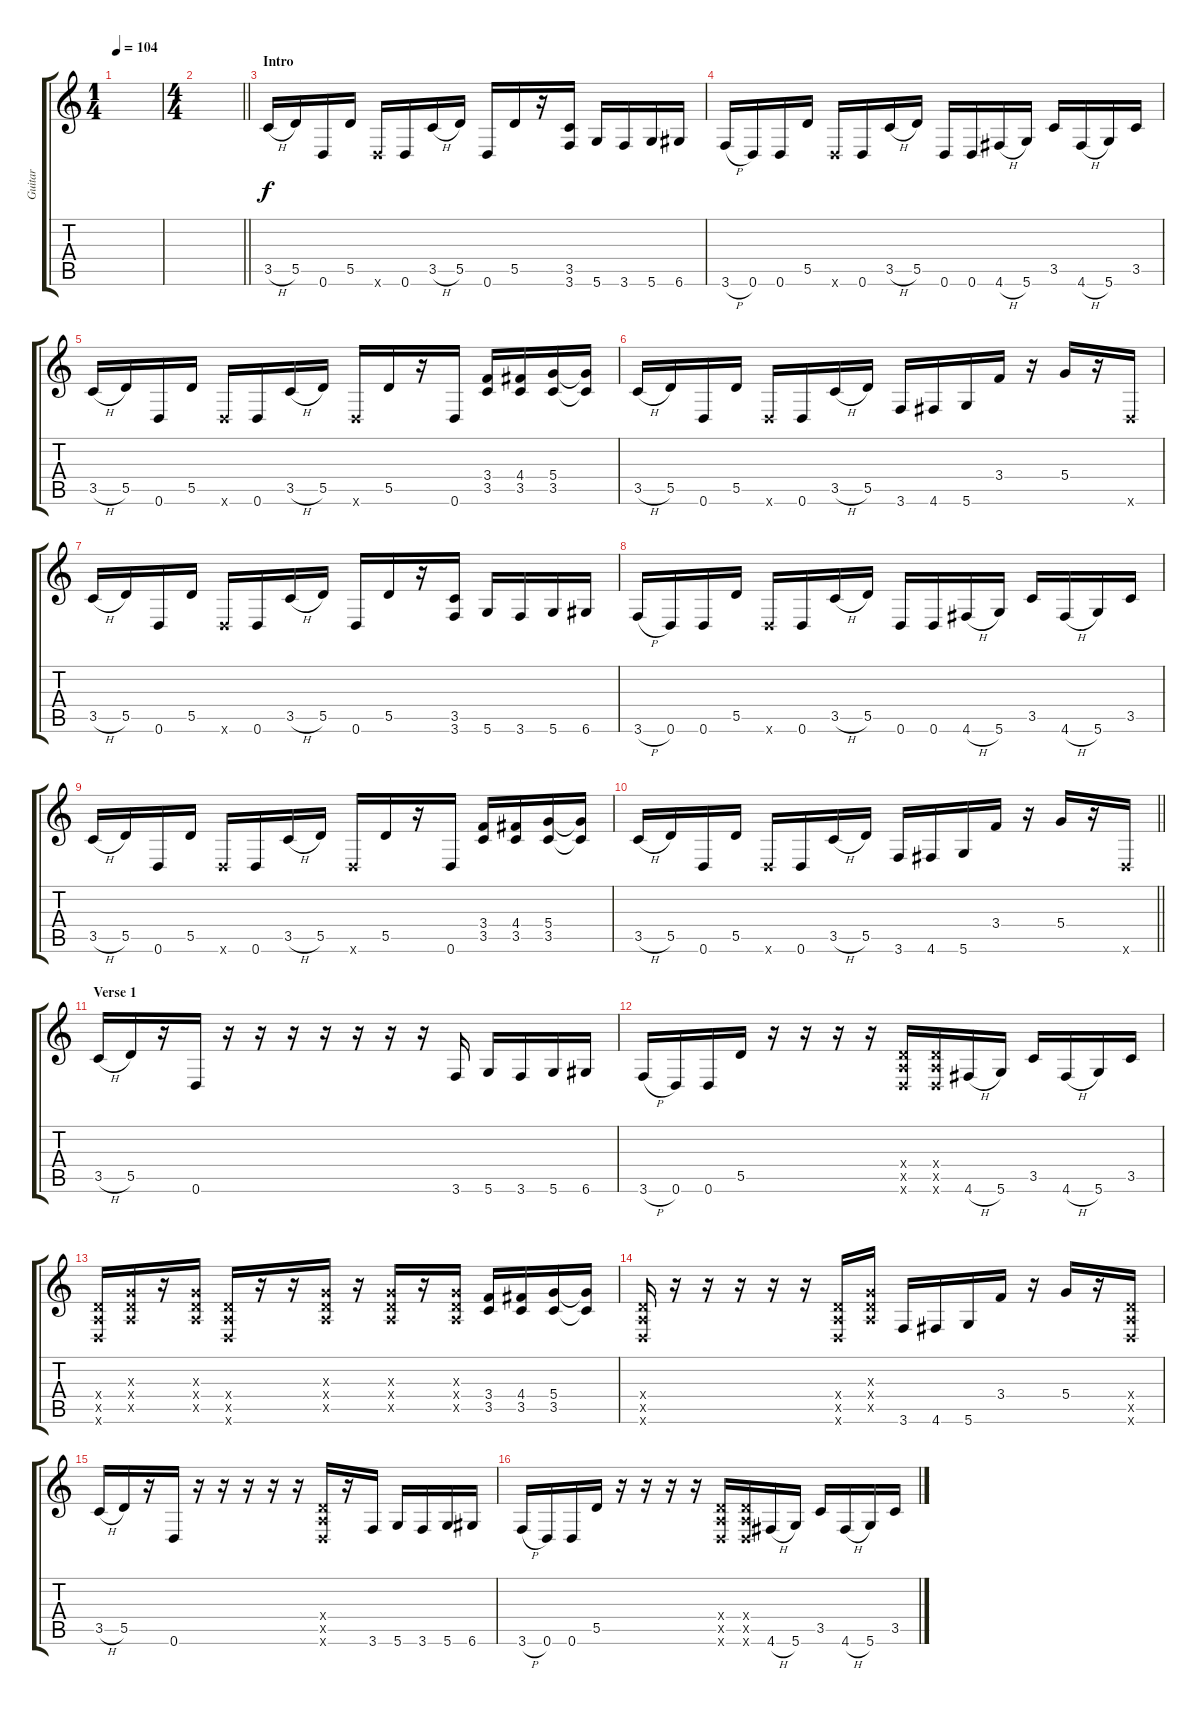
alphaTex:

\track ("Guitar" "Guitar") {instrument overdrivenguitar}
\staff {score tabs}
\tuning (E4 B3 G3 D3 A2 D2) {hide}
\ts (1 4)
\tempo 104
\clef g2
\ks c
|
\ts (4 4)
\barLineRight lightlight
|
\section ("" "Intro")
3.5{h}.16 5.5.16 0.6.16 5.5.16 0.6{x}.16 0.6.16 3.5{h}.16 5.5.16 0.6.16 5.5.16 r.16 (3.5 3.6).16 5.6.16 3.6.16 5.6.16 6.6.16 |
3.6{h}.16 0.6.16 0.6.16 5.5.16 0.6{x}.16 0.6.16 3.5{h}.16 5.5.16 0.6.16 0.6.16 4.6{h}.16 5.6.16 3.5.16 4.6{h}.16 5.6.16 3.5.16 |
3.5{h}.16 5.5.16 0.6.16 5.5.16 0.6{x}.16 0.6.16 3.5{h}.16 5.5.16 0.6{x}.16 5.5.16 r.16 0.6.16 (3.4 3.5).16 (4.4 3.5).16 (5.4 3.5).16 (5.4{t} 3.5{t}).16 |
3.5{h}.16 5.5.16 0.6.16 5.5.16 0.6{x}.16 0.6.16 3.5{h}.16 5.5.16 3.6.16 4.6.16 5.6.16 3.4.16 r.16 5.4.16 r.16 0.6{x}.16 |
3.5{h}.16 5.5.16 0.6.16 5.5.16 0.6{x}.16 0.6.16 3.5{h}.16 5.5.16 0.6.16 5.5.16 r.16 (3.5 3.6).16 5.6.16 3.6.16 5.6.16 6.6.16 |
3.6{h}.16 0.6.16 0.6.16 5.5.16 0.6{x}.16 0.6.16 3.5{h}.16 5.5.16 0.6.16 0.6.16 4.6{h}.16 5.6.16 3.5.16 4.6{h}.16 5.6.16 3.5.16 |
3.5{h}.16 5.5.16 0.6.16 5.5.16 0.6{x}.16 0.6.16 3.5{h}.16 5.5.16 0.6{x}.16 5.5.16 r.16 0.6.16 (3.4 3.5).16 (4.4 3.5).16 (5.4 3.5).16 (5.4{t} 3.5{t}).16 |
\barLineRight lightlight
3.5{h}.16 5.5.16 0.6.16 5.5.16 0.6{x}.16 0.6.16 3.5{h}.16 5.5.16 3.6.16 4.6.16 5.6.16 3.4.16 r.16 5.4.16 r.16 0.6{x}.16 |
\section ("" "Verse 1")
3.5{h}.16 5.5.16 r.16 0.6.16 r.16 r.16 r.16 r.16 r.16 r.16 r.16 3.6.16 5.6.16 3.6.16 5.6.16 6.6.16 |
3.6{h}.16 0.6.16 0.6.16 5.5.16 r.16 r.16 r.16 r.16 (0.4{x} 0.5{x} 0.6{x}).16 (0.4{x} 0.5{x} 0.6{x}).16 4.6{h}.16 5.6.16 3.5.16 4.6{h}.16 5.6.16 3.5.16 |
(0.4{x} 0.5{x} 0.6{x}).16 (0.3{x} 0.4{x} 0.5{x}).16 r.16 (0.3{x} 0.4{x} 0.5{x}).16 (0.4{x} 0.5{x} 0.6{x}).16 r.16 r.16 (0.3{x} 0.4{x} 0.5{x}).16 r.16 (0.3{x} 0.4{x} 0.5{x}).16 r.16 (0.3{x} 0.4{x} 0.5{x}).16 (3.4 3.5).16 (4.4 3.5).16 (5.4 3.5).16 (5.4{t} 3.5{t}).16 |
(0.4{x} 0.5{x} 0.6{x}).16 r.16 r.16 r.16 r.16 r.16 (0.4{x} 0.5{x} 0.6{x}).16 (0.3{x} 0.4{x} 0.5{x}).16 3.6.16 4.6.16 5.6.16 3.4.16 r.16 5.4.16 r.16 (0.4{x} 0.5{x} 0.6{x}).16 |
3.5{h}.16 5.5.16 r.16 0.6.16 r.16 r.16 r.16 r.16 r.16 (0.4{x} 0.5{x} 0.6{x}).16 r.16 3.6.16 5.6.16 3.6.16 5.6.16 6.6.16 |
3.6{h}.16 0.6.16 0.6.16 5.5.16 r.16 r.16 r.16 r.16 (0.4{x} 0.5{x} 0.6{x}).16 (0.4{x} 0.5{x} 0.6{x}).16 4.6{h}.16 5.6.16 3.5.16 4.6{h}.16 5.6.16 3.5.16
